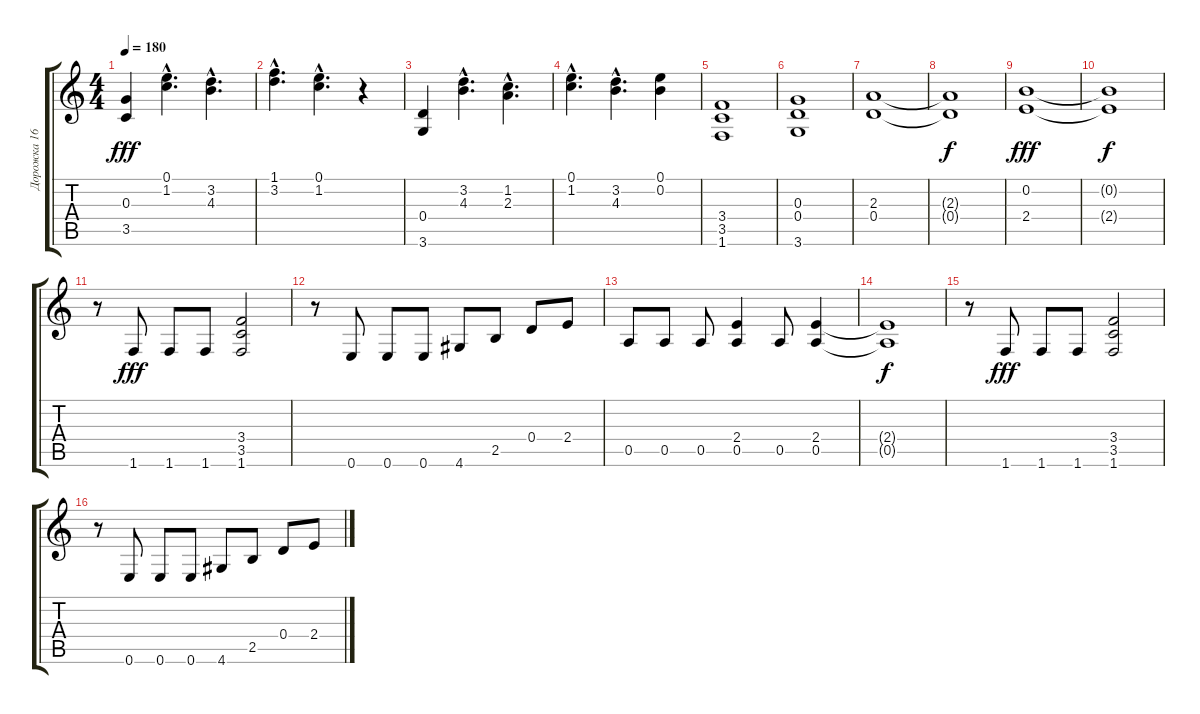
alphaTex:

\track ("Дорожка 16" "Дорожка 16") {instrument distortionguitar}
\staff {score tabs}
\tuning (E4 B3 G3 D3 A2 E2) {hide}
\ts (4 4)
\tempo 180
\clef g2
\ks c
(0.3 3.5).4{dy fff} (0.1{hac} 1.2{hac}).4{d} (3.2{hac} 4.3{hac}).4{d} |
(1.1{hac} 3.2{hac}).4{d} (0.1{hac} 1.2{hac}).4{d} r.4 |
(0.4 3.6).4 (3.2{hac} 4.3{hac}).4{d} (1.2{hac} 2.3{hac}).4{d} |
(0.1{hac} 1.2{hac}).4{d} (3.2{hac} 4.3{hac}).4{d} (0.1 0.2).4 |
(3.4 3.5 1.6).1 |
(0.3 0.4 3.6).1 |
(2.3 0.4).1 |
(2.3{t} 0.4{t}).1{dy f} |
(0.2 2.4).1{dy fff} |
(0.2{t} 2.4{t}).1{dy f} |
r.8 1.6.8{dy fff} 1.6.8 1.6.8 (3.4 3.5 1.6).2 |
r.8 0.6.8 0.6.8 0.6.8 4.6.8 2.5.8 0.4.8 2.4.8 |
0.5.8 0.5.8 0.5.8 (2.4 0.5).4 0.5.8 (2.4 0.5).4 |
(2.4{t} 0.5{t}).1{dy f} |
r.8 1.6.8{dy fff} 1.6.8 1.6.8 (3.4 3.5 1.6).2 |
r.8 0.6.8 0.6.8 0.6.8 4.6.8 2.5.8 0.4.8 2.4.8
